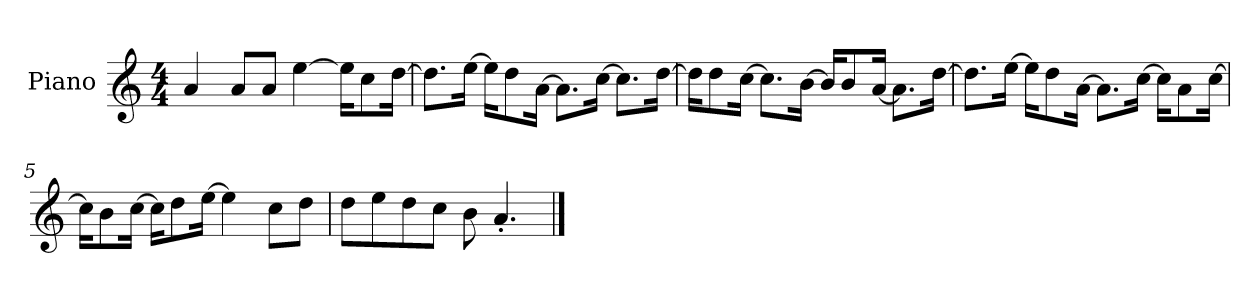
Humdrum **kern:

**kern
*part1
*staff1
*I"Piano
*I'P-no
*clefG2
*k[]
*M4/4
*MM90
=1
4a/
8a/L
8a/J
[4ee\
16ee\KL]
8cc\
[16dd\Jk
=2
8.dd\L]
[16ee\Jk
16ee\KL]
8dd\
[16a\Jk
8.a\L]
[16cc\Jk
8.cc\L]
[16dd\Jk
=3
16dd\KL]
8dd\
[16cc\Jk
8.cc\L]
[16b\Jk
16b/KL]
8b/
[16a/Jk
8.a\L]
[16dd\Jk
=4
8.dd\L]
[16ee\Jk
16ee\KL]
8dd\
[16a\Jk
8.a\L]
[16cc\Jk
16cc\KL]
8a\
[16cc\Jk
!!LO:LB:g=z
=5
16cc\KL]
8b\
[16cc\Jk
16cc\KL]
8dd\
[16ee\Jk
4ee\]
8cc\L
8dd\J
=6
8dd\L
8ee\
8dd\
8cc\J
8b\
4.a'/
==
*-
